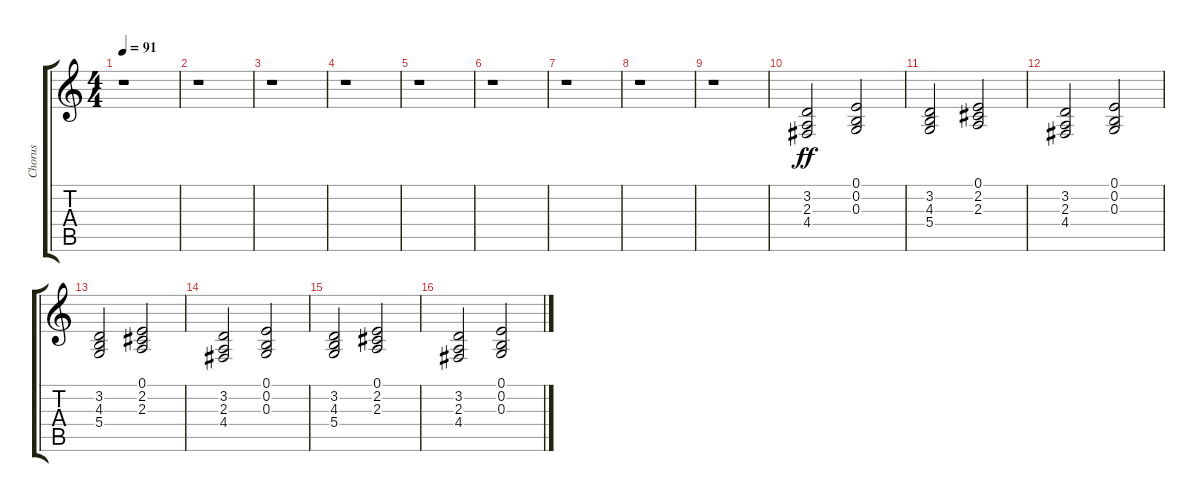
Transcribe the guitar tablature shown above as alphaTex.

\track ("Chorus" "Chorus") {instrument voiceoohs}
\staff {score tabs}
\tuning (E4 B3 G3 D3 A2 E2) {hide}
\ts (4 4)
\tempo 91
\clef g2
\ks c
r.1{dy ff} |
r.1 |
r.1 |
r.1 |
r.1 |
r.1 |
r.1 |
r.1 |
r.1 |
(3.2 2.3 4.4).2 (0.1 0.2 0.3).2 |
(3.2 4.3 5.4).2 (0.1 2.2 2.3).2 |
(3.2 2.3 4.4).2 (0.1 0.2 0.3).2 |
(3.2 4.3 5.4).2 (0.1 2.2 2.3).2 |
(3.2 2.3 4.4).2 (0.1 0.2 0.3).2 |
(3.2 4.3 5.4).2 (0.1 2.2 2.3).2 |
(3.2 2.3 4.4).2 (0.1 0.2 0.3).2
